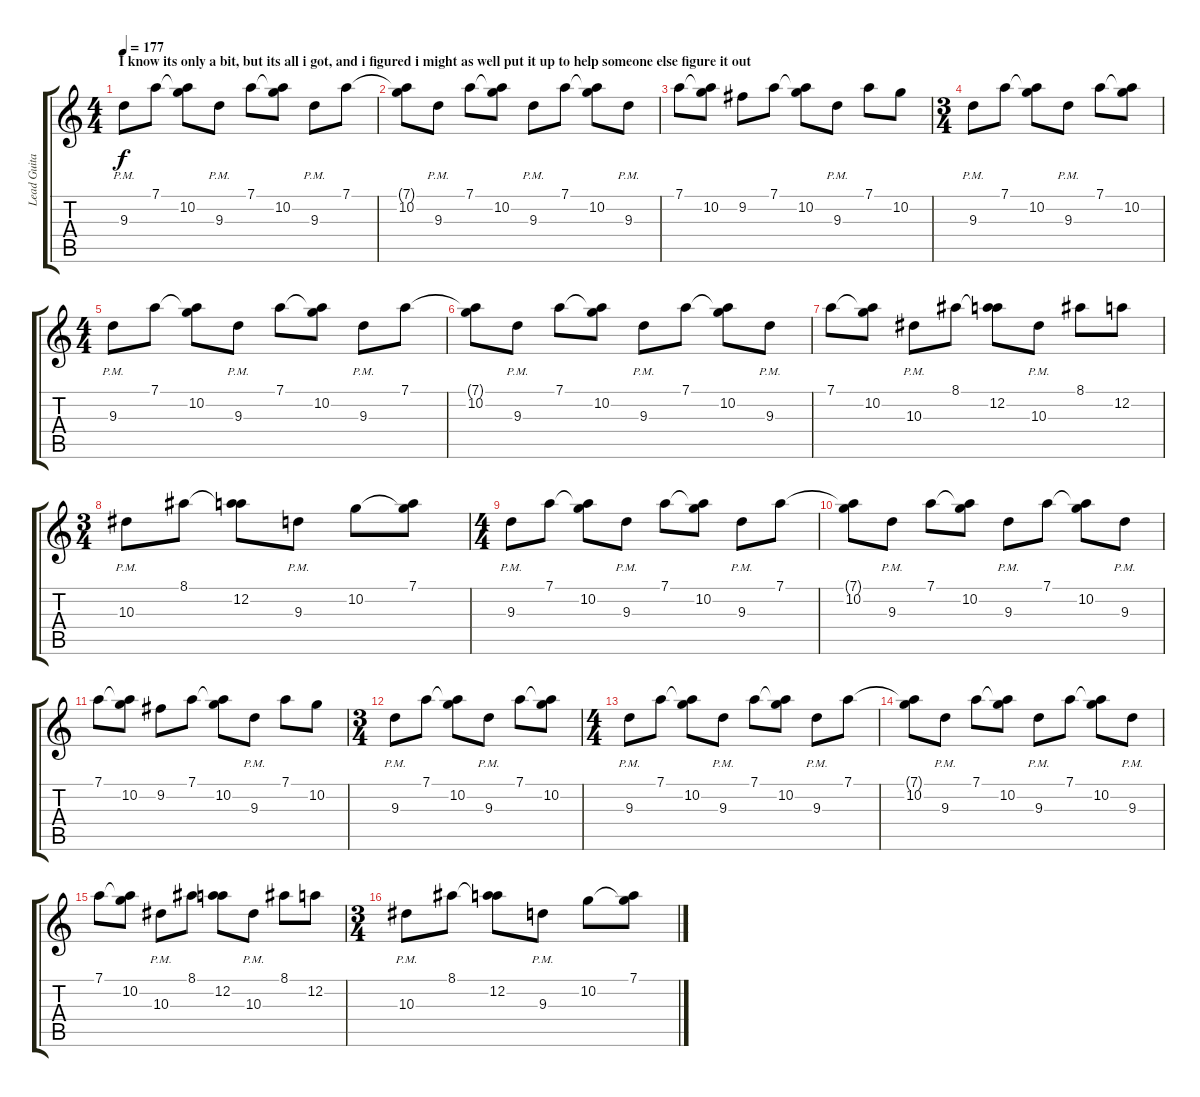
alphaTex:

\track ("Lead Guitar" "Lead Guita") {instrument distortionguitar}
\staff {score tabs}
\tuning (D4 A3 F3 C3 G2 C2) {hide}
\ts (4 4)
\section ("" "I know its only a bit, but its all i got, and i figured i might as well put it up to help someone else figure it out")
\tempo 177
\clef g2
\ks c
9.3{pm}.8{dy f instrument distortionguitar} 7.1.8 (7.1{t} 10.2).8 9.3{pm}.8 7.1.8 (7.1{t} 10.2).8 9.3{pm}.8 7.1.8 |
(7.1{t} 10.2).8 9.3{pm}.8 7.1.8 (7.1{t} 10.2).8 9.3{pm}.8 7.1.8 (7.1{t} 10.2).8 9.3{pm}.8 |
7.1.8 (7.1{t} 10.2).8 9.2.8 7.1.8 (7.1{t} 10.2).8 9.3{pm}.8 7.1.8 10.2.8 |
\ts (3 4)
9.3{pm}.8 7.1.8 (7.1{t} 10.2).8 9.3{pm}.8 7.1.8 (7.1{t} 10.2).8 |
\ts (4 4)
9.3{pm}.8 7.1.8 (7.1{t} 10.2).8 9.3{pm}.8 7.1.8 (7.1{t} 10.2).8 9.3{pm}.8 7.1.8 |
(7.1{t} 10.2).8 9.3{pm}.8 7.1.8 (7.1{t} 10.2).8 9.3{pm}.8 7.1.8 (7.1{t} 10.2).8 9.3{pm}.8 |
7.1.8 (7.1{t} 10.2).8 10.3{pm}.8 8.1.8 (8.1{t} 12.2).8 10.3{pm}.8 8.1.8 12.2.8 |
\ts (3 4)
10.3{pm}.8 8.1.8 (8.1{t} 12.2).8 9.3{pm}.8 10.2.8 (7.1 10.2{t}).8 |
\ts (4 4)
9.3{pm}.8 7.1.8 (7.1{t} 10.2).8 9.3{pm}.8 7.1.8 (7.1{t} 10.2).8 9.3{pm}.8 7.1.8 |
(7.1{t} 10.2).8 9.3{pm}.8 7.1.8 (7.1{t} 10.2).8 9.3{pm}.8 7.1.8 (7.1{t} 10.2).8 9.3{pm}.8 |
7.1.8 (7.1{t} 10.2).8 9.2.8 7.1.8 (7.1{t} 10.2).8 9.3{pm}.8 7.1.8 10.2.8 |
\ts (3 4)
9.3{pm}.8 7.1.8 (7.1{t} 10.2).8 9.3{pm}.8 7.1.8 (7.1{t} 10.2).8 |
\ts (4 4)
9.3{pm}.8 7.1.8 (7.1{t} 10.2).8 9.3{pm}.8 7.1.8 (7.1{t} 10.2).8 9.3{pm}.8 7.1.8 |
(7.1{t} 10.2).8 9.3{pm}.8 7.1.8 (7.1{t} 10.2).8 9.3{pm}.8 7.1.8 (7.1{t} 10.2).8 9.3{pm}.8 |
7.1.8 (7.1{t} 10.2).8 10.3{pm}.8 8.1.8 (8.1{t} 12.2).8 10.3{pm}.8 8.1.8 12.2.8 |
\ts (3 4)
10.3{pm}.8 8.1.8 (8.1{t} 12.2).8 9.3{pm}.8 10.2.8 (7.1 10.2{t}).8
